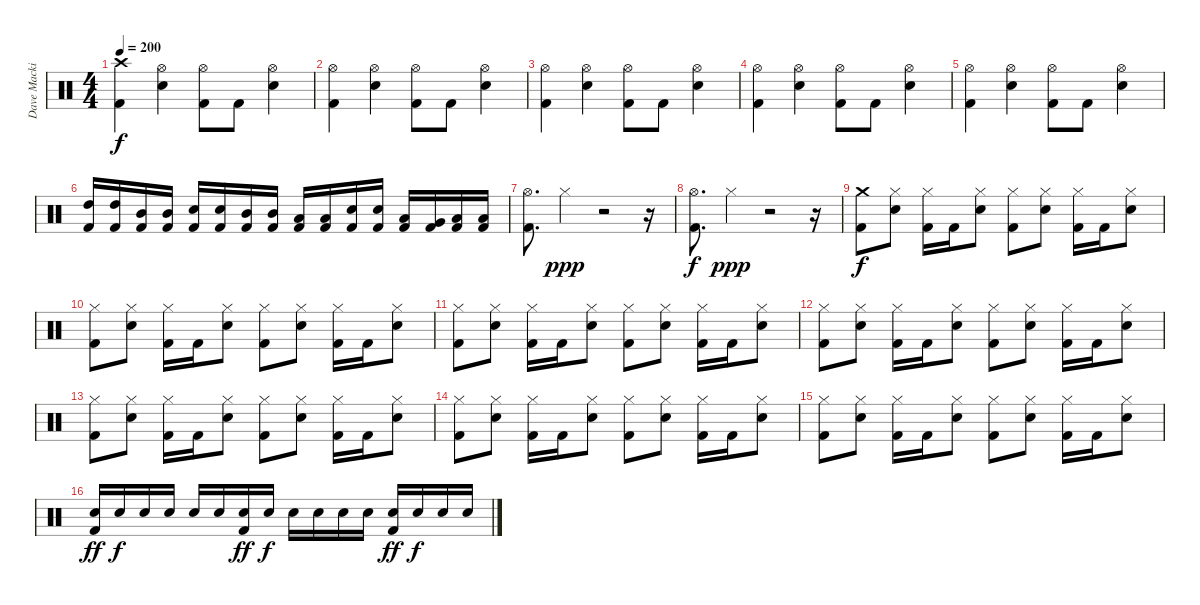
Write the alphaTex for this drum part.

\track ("Dave Mackintosh" "Dave Macki") {instrument percussion}
\staff {score}
\articulation defaults
\ts (4 4)
\tempo 200
\clef neutral
\ks aminor
("Kick (hit) 2" "Crash high (hit)").4{dy f} ("Snare (hit) 2" "Hi-Hat (open)").4 ("Kick (hit) 2" "Hi-Hat (open)").8 "Kick (hit) 2".8 ("Snare (hit) 2" "Hi-Hat (open)").4 |
("Kick (hit) 2" "Hi-Hat (open)").4 ("Snare (hit) 2" "Hi-Hat (open)").4 ("Kick (hit) 2" "Hi-Hat (open)").8 "Kick (hit) 2".8 ("Snare (hit) 2" "Hi-Hat (open)").4 |
("Kick (hit) 2" "Hi-Hat (open)").4 ("Snare (hit) 2" "Hi-Hat (open)").4 ("Kick (hit) 2" "Hi-Hat (open)").8 "Kick (hit) 2".8 ("Snare (hit) 2" "Hi-Hat (open)").4 |
("Kick (hit) 2" "Hi-Hat (open)").4 ("Snare (hit) 2" "Hi-Hat (open)").4 ("Kick (hit) 2" "Hi-Hat (open)").8 "Kick (hit) 2".8 ("Snare (hit) 2" "Hi-Hat (open)").4 |
("Kick (hit) 2" "Hi-Hat (open)").4 ("Snare (hit) 2" "Hi-Hat (open)").4 ("Kick (hit) 2" "Hi-Hat (open)").8 "Kick (hit) 2".8 ("Snare (hit) 2" "Hi-Hat (open)").4 |
("Kick (hit) 2" "High Tom (hit)").16 ("Kick (hit) 2" "High Tom (hit)").16 ("Kick (hit) 2" "Mid Tom (hit)").16 ("Kick (hit) 2" "Mid Tom (hit)").16 ("Kick (hit) 2" "Snare (hit) 2").16 ("Kick (hit) 2" "Snare (hit) 2").16 ("Kick (hit) 2" "Mid Tom (hit)").16 ("Kick (hit) 2" "Mid Tom (hit)").16 ("Kick (hit) 2" "Low Tom (hit)").16 ("Kick (hit) 2" "Low Tom (hit)").16 ("Kick (hit) 2" "Snare (hit) 2").16 ("Kick (hit) 2" "Snare (hit) 2").16 ("Kick (hit) 2" "Low Tom (hit)").16 ("Kick (hit) 2" "Very Low Tom (hit)").16 ("Kick (hit) 2" "Low Floor Tom (hit)").16 ("Kick (hit) 2" "Low Floor Tom (hit)").16 |
("Kick (hit) 2" "Hi-Hat (open)").8{d} "Hi-Hat (closed)".4{dy ppp} r.2 r.16 |
("Kick (hit) 2" "Hi-Hat (open)").8{d dy f} "Hi-Hat (closed)".4{dy ppp} r.2 r.16 |
("Kick (hit) 2" "Crash medium (hit)").8{dy f} ("Snare (hit) 2" "Hi-Hat (closed)").8 ("Kick (hit) 2" "Hi-Hat (closed)").16 "Kick (hit) 2".16 ("Snare (hit) 2" "Hi-Hat (closed)").8 ("Kick (hit) 2" "Hi-Hat (closed)").8 ("Snare (hit) 2" "Hi-Hat (closed)").8 ("Kick (hit) 2" "Hi-Hat (closed)").16 "Kick (hit) 2".16 ("Snare (hit) 2" "Hi-Hat (closed)").8 |
("Kick (hit) 2" "Hi-Hat (closed)").8 ("Snare (hit) 2" "Hi-Hat (closed)").8 ("Kick (hit) 2" "Hi-Hat (closed)").16 "Kick (hit) 2".16 ("Snare (hit) 2" "Hi-Hat (closed)").8 ("Kick (hit) 2" "Hi-Hat (closed)").8 ("Snare (hit) 2" "Hi-Hat (closed)").8 ("Kick (hit) 2" "Hi-Hat (closed)").16 "Kick (hit) 2".16 ("Snare (hit) 2" "Hi-Hat (closed)").8 |
("Kick (hit) 2" "Hi-Hat (closed)").8 ("Snare (hit) 2" "Hi-Hat (closed)").8 ("Kick (hit) 2" "Hi-Hat (closed)").16 "Kick (hit) 2".16 ("Snare (hit) 2" "Hi-Hat (closed)").8 ("Kick (hit) 2" "Hi-Hat (closed)").8 ("Snare (hit) 2" "Hi-Hat (closed)").8 ("Kick (hit) 2" "Hi-Hat (closed)").16 "Kick (hit) 2".16 ("Snare (hit) 2" "Hi-Hat (closed)").8 |
("Kick (hit) 2" "Hi-Hat (closed)").8 ("Snare (hit) 2" "Hi-Hat (closed)").8 ("Kick (hit) 2" "Hi-Hat (closed)").16 "Kick (hit) 2".16 ("Snare (hit) 2" "Hi-Hat (closed)").8 ("Kick (hit) 2" "Hi-Hat (closed)").8 ("Snare (hit) 2" "Hi-Hat (closed)").8 ("Kick (hit) 2" "Hi-Hat (closed)").16 "Kick (hit) 2".16 ("Snare (hit) 2" "Hi-Hat (closed)").8 |
("Kick (hit) 2" "Hi-Hat (closed)").8 ("Snare (hit) 2" "Hi-Hat (closed)").8 ("Kick (hit) 2" "Hi-Hat (closed)").16 "Kick (hit) 2".16 ("Snare (hit) 2" "Hi-Hat (closed)").8 ("Kick (hit) 2" "Hi-Hat (closed)").8 ("Snare (hit) 2" "Hi-Hat (closed)").8 ("Kick (hit) 2" "Hi-Hat (closed)").16 "Kick (hit) 2".16 ("Snare (hit) 2" "Hi-Hat (closed)").8 |
("Kick (hit) 2" "Hi-Hat (closed)").8 ("Snare (hit) 2" "Hi-Hat (closed)").8 ("Kick (hit) 2" "Hi-Hat (closed)").16 "Kick (hit) 2".16 ("Snare (hit) 2" "Hi-Hat (closed)").8 ("Kick (hit) 2" "Hi-Hat (closed)").8 ("Snare (hit) 2" "Hi-Hat (closed)").8 ("Kick (hit) 2" "Hi-Hat (closed)").16 "Kick (hit) 2".16 ("Snare (hit) 2" "Hi-Hat (closed)").8 |
("Kick (hit) 2" "Hi-Hat (closed)").8 ("Snare (hit) 2" "Hi-Hat (closed)").8 ("Kick (hit) 2" "Hi-Hat (closed)").16 "Kick (hit) 2".16 ("Snare (hit) 2" "Hi-Hat (closed)").8 ("Kick (hit) 2" "Hi-Hat (closed)").8 ("Snare (hit) 2" "Hi-Hat (closed)").8 ("Kick (hit) 2" "Hi-Hat (closed)").16 "Kick (hit) 2".16 ("Snare (hit) 2" "Hi-Hat (closed)").8 |
("Kick (hit) 2" "Snare (hit) 2").16{dy ff} "Snare (hit) 2".16{dy f} "Snare (hit) 2".16 "Snare (hit) 2".16 "Snare (hit) 2".16 "Snare (hit) 2".16 ("Kick (hit) 2" "Snare (hit) 2").16{dy ff} "Snare (hit) 2".16{dy f} "Snare (hit) 2".16 "Snare (hit) 2".16 "Snare (hit) 2".16 "Snare (hit) 2".16 ("Kick (hit) 2" "Snare (hit) 2").16{dy ff} "Snare (hit) 2".16{dy f} "Snare (hit) 2".16 "Snare (hit) 2".16
